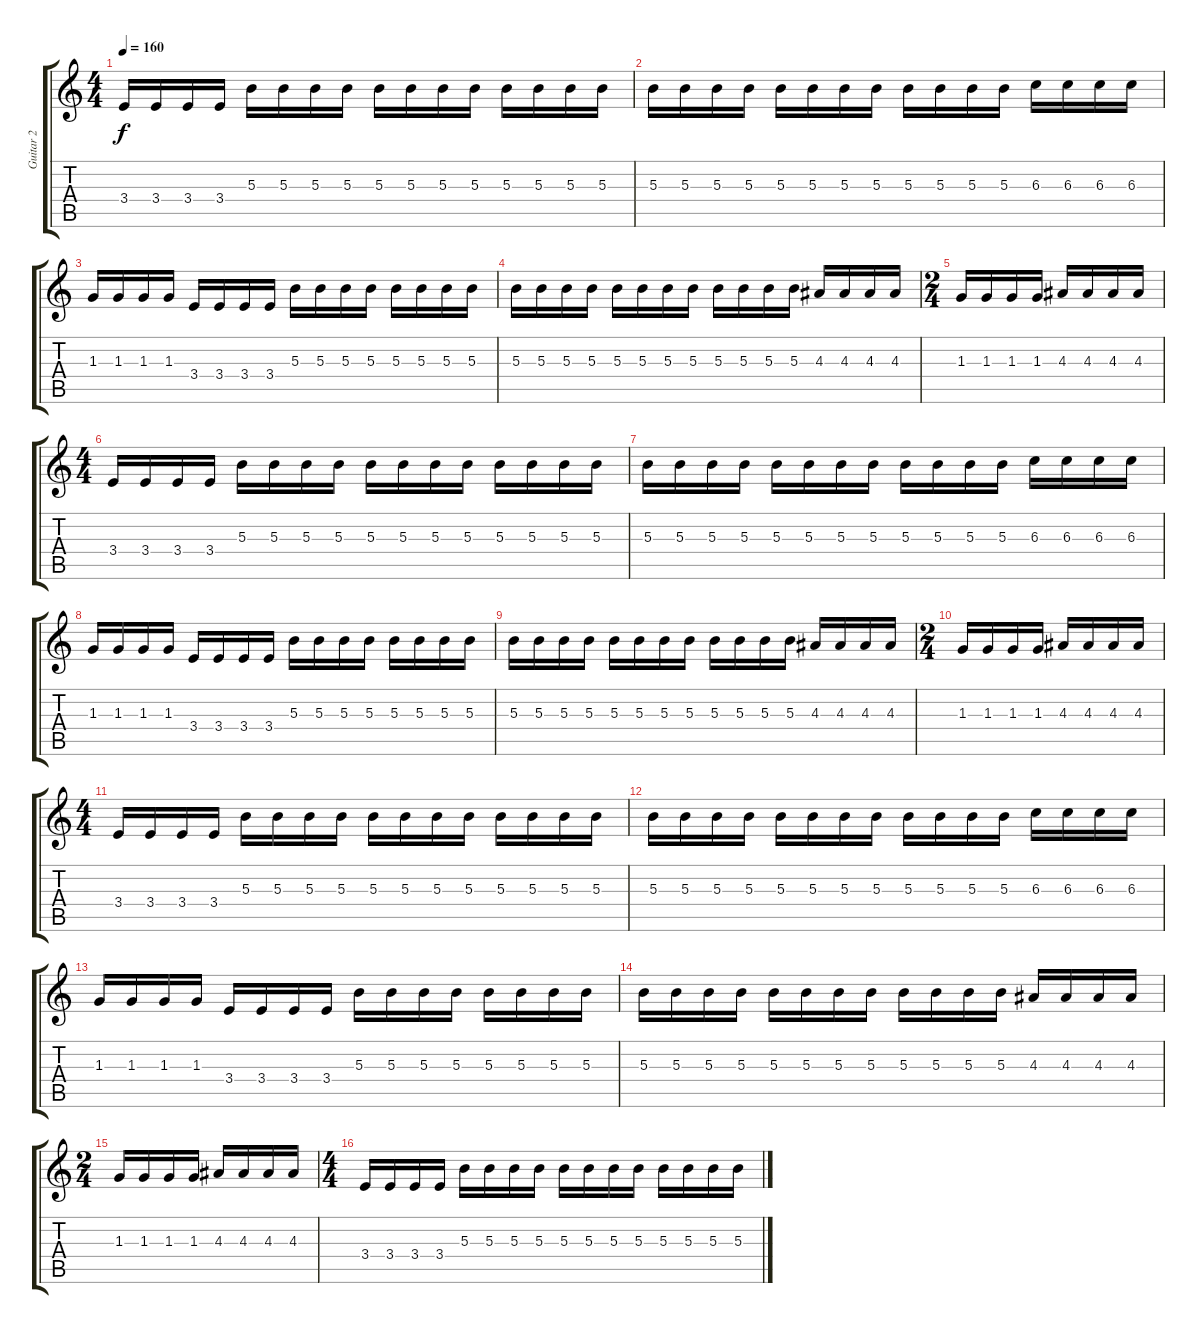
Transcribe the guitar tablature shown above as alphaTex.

\track ("Guitar 2" "Guitar 2") {instrument distortionguitar}
\staff {score tabs}
\tuning (Eb4 Bb3 Gb3 Db3 Ab2 Eb2) {hide}
\ts (4 4)
\tempo 160
\clef g2
\ks c
3.4.16{dy f} 3.4.16 3.4.16 3.4.16 5.3.16 5.3.16 5.3.16 5.3.16 5.3.16 5.3.16 5.3.16 5.3.16 5.3.16 5.3.16 5.3.16 5.3.16 |
5.3.16 5.3.16 5.3.16 5.3.16 5.3.16 5.3.16 5.3.16 5.3.16 5.3.16 5.3.16 5.3.16 5.3.16 6.3.16 6.3.16 6.3.16 6.3.16 |
1.3.16 1.3.16 1.3.16 1.3.16 3.4.16 3.4.16 3.4.16 3.4.16 5.3.16 5.3.16 5.3.16 5.3.16 5.3.16 5.3.16 5.3.16 5.3.16 |
5.3.16 5.3.16 5.3.16 5.3.16 5.3.16 5.3.16 5.3.16 5.3.16 5.3.16 5.3.16 5.3.16 5.3.16 4.3.16 4.3.16 4.3.16 4.3.16 |
\ts (2 4)
1.3.16 1.3.16 1.3.16 1.3.16 4.3.16 4.3.16 4.3.16 4.3.16 |
\ts (4 4)
3.4.16 3.4.16 3.4.16 3.4.16 5.3.16 5.3.16 5.3.16 5.3.16 5.3.16 5.3.16 5.3.16 5.3.16 5.3.16 5.3.16 5.3.16 5.3.16 |
5.3.16 5.3.16 5.3.16 5.3.16 5.3.16 5.3.16 5.3.16 5.3.16 5.3.16 5.3.16 5.3.16 5.3.16 6.3.16 6.3.16 6.3.16 6.3.16 |
1.3.16 1.3.16 1.3.16 1.3.16 3.4.16 3.4.16 3.4.16 3.4.16 5.3.16 5.3.16 5.3.16 5.3.16 5.3.16 5.3.16 5.3.16 5.3.16 |
5.3.16 5.3.16 5.3.16 5.3.16 5.3.16 5.3.16 5.3.16 5.3.16 5.3.16 5.3.16 5.3.16 5.3.16 4.3.16 4.3.16 4.3.16 4.3.16 |
\ts (2 4)
1.3.16 1.3.16 1.3.16 1.3.16 4.3.16 4.3.16 4.3.16 4.3.16 |
\ts (4 4)
3.4.16 3.4.16 3.4.16 3.4.16 5.3.16 5.3.16 5.3.16 5.3.16 5.3.16 5.3.16 5.3.16 5.3.16 5.3.16 5.3.16 5.3.16 5.3.16 |
5.3.16 5.3.16 5.3.16 5.3.16 5.3.16 5.3.16 5.3.16 5.3.16 5.3.16 5.3.16 5.3.16 5.3.16 6.3.16 6.3.16 6.3.16 6.3.16 |
1.3.16 1.3.16 1.3.16 1.3.16 3.4.16 3.4.16 3.4.16 3.4.16 5.3.16 5.3.16 5.3.16 5.3.16 5.3.16 5.3.16 5.3.16 5.3.16 |
5.3.16 5.3.16 5.3.16 5.3.16 5.3.16 5.3.16 5.3.16 5.3.16 5.3.16 5.3.16 5.3.16 5.3.16 4.3.16 4.3.16 4.3.16 4.3.16 |
\ts (2 4)
1.3.16 1.3.16 1.3.16 1.3.16 4.3.16 4.3.16 4.3.16 4.3.16 |
\ts (4 4)
3.4.16 3.4.16 3.4.16 3.4.16 5.3.16 5.3.16 5.3.16 5.3.16 5.3.16 5.3.16 5.3.16 5.3.16 5.3.16 5.3.16 5.3.16 5.3.16
